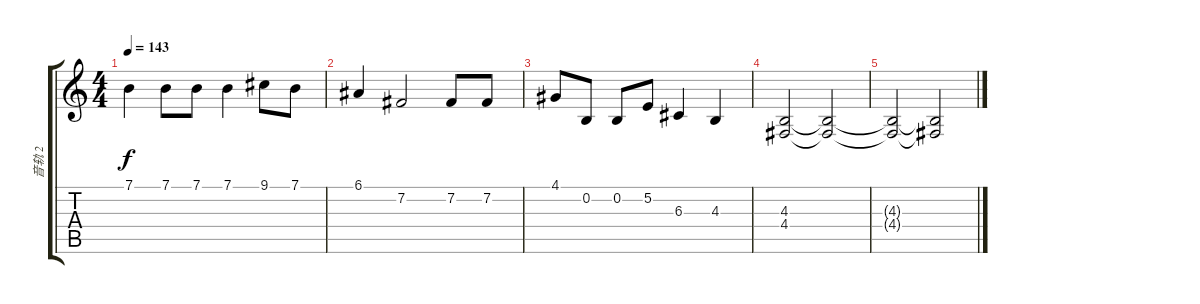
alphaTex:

\track ("音轨 2" "音轨 2") {instrument sopranosax}
\staff {score tabs}
\tuning (E4 B3 G3 D3 A2 E2) {hide}
\ts (4 4)
\tempo 143
\clef g2
\ks c
7.1.4{dy f} 7.1.8 7.1.8 7.1.4 9.1.8 7.1.8 |
6.1.4 7.2.2 7.2.8 7.2.8 |
4.1.8 0.2.8 0.2.8 5.2.8 6.3.4 4.3.4 |
(4.3 4.4).2 (4.3{t} 4.4{t}).2 |
(4.3{t} 4.4{t}).2 (4.3{t} 4.4{t}).2
